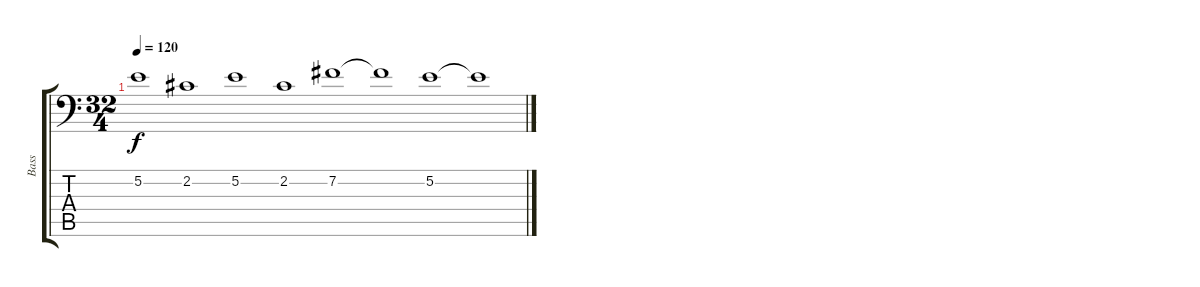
\track ("Bass" "Bass") {instrument slapbass1}
\staff {score tabs}
\tuning (E3 B2 G2 D2 A1 E1) {hide}
\ts (32 4)
\tempo 120
\clef f4
\ks c
5.2.1{dy f} 2.2.1 5.2.1 2.2.1 7.2.1 7.2{t}.1 5.2.1 5.2{t}.1
